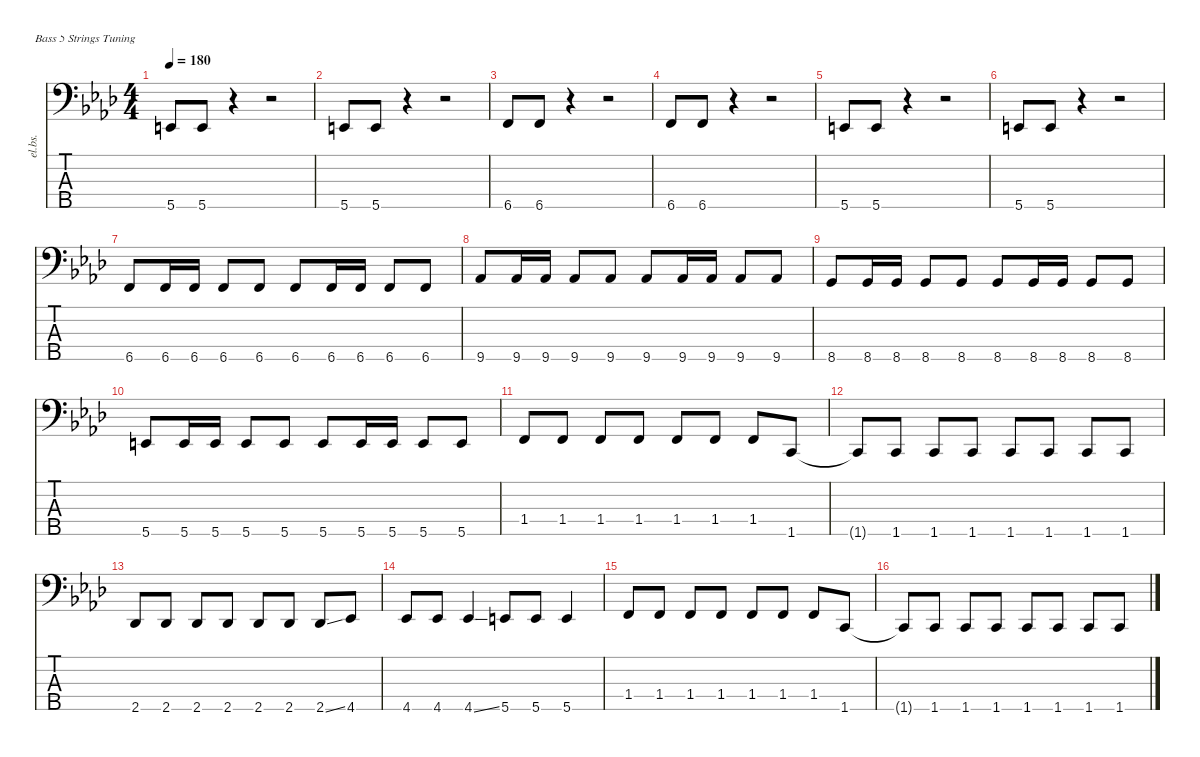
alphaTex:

\defaultSystemsLayout 4
\hideDynamics
\bracketExtendMode nobrackets
\otherSystemsTrackNameOrientation horizontal
\track ("Bass" "el.bs.") {solo instrument electricbasspick}
\staff {score tabs}
\tuning (G2 D2 A1 E1 B0)
\ts (4 4)
\tempo 180
\clef f4
\ks fminor
5.5{acc forcenatural}.8{dy f beam Up} 5.5{acc forcenatural}.8{beam Up} r.4{beam Up} r.2{beam Up} |
5.5{acc forcenatural}.8{beam Up} 5.5{acc forcenatural}.8{beam Up} r.4{beam Up} r.2{beam Up} |
6.5{acc forcenatural}.8{beam Up} 6.5{acc forcenatural}.8{beam Up} r.4{beam Up} r.2{beam Up} |
6.5{acc forcenatural}.8{beam Up} 6.5{acc forcenatural}.8{beam Up} r.4{beam Up} r.2{beam Up} |
5.5{acc forcenatural}.8{beam Up} 5.5{acc forcenatural}.8{beam Up} r.4{beam Up} r.2{beam Up} |
5.5{acc forcenatural}.8{beam Up} 5.5{acc forcenatural}.8{beam Up} r.4{beam Up} r.2{beam Up} |
6.5{acc forcenatural}.8{beam Up} 6.5{acc forcenatural}.16{beam Up} 6.5{acc forcenatural}.16{beam Up} 6.5{acc forcenatural}.8{beam Up} 6.5{acc forcenatural}.8{beam Up} 6.5{acc forcenatural}.8{beam Up} 6.5{acc forcenatural}.16{beam Up} 6.5{acc forcenatural}.16{beam Up} 6.5{acc forcenatural}.8{beam Up} 6.5{acc forcenatural}.8{beam Up} |
9.5{acc b}.8{beam Up} 9.5{acc b}.16{beam Up} 9.5{acc b}.16{beam Up} 9.5{acc b}.8{beam Up} 9.5{acc b}.8{beam Up} 9.5{acc b}.8{beam Up} 9.5{acc b}.16{beam Up} 9.5{acc b}.16{beam Up} 9.5{acc b}.8{beam Up} 9.5{acc b}.8{beam Up} |
8.5{acc forcenatural}.8{beam Up} 8.5{acc forcenatural}.16{beam Up} 8.5{acc forcenatural}.16{beam Up} 8.5{acc forcenatural}.8{beam Up} 8.5{acc forcenatural}.8{beam Up} 8.5{acc forcenatural}.8{beam Up} 8.5{acc forcenatural}.16{beam Up} 8.5{acc forcenatural}.16{beam Up} 8.5{acc forcenatural}.8{beam Up} 8.5{acc forcenatural}.8{beam Up} |
5.5{acc forcenatural}.8{beam Up} 5.5{acc forcenatural}.16{beam Up} 5.5{acc forcenatural}.16{beam Up} 5.5{acc forcenatural}.8{beam Up} 5.5{acc forcenatural}.8{beam Up} 5.5{acc forcenatural}.8{beam Up} 5.5{acc forcenatural}.16{beam Up} 5.5{acc forcenatural}.16{beam Up} 5.5{acc forcenatural}.8{beam Up} 5.5{acc forcenatural}.8{beam Up} |
1.4{acc forcenatural}.8{beam Up} 1.4{acc forcenatural}.8{beam Up} 1.4{acc forcenatural}.8{beam Up} 1.4{acc forcenatural}.8{beam Up} 1.4{acc forcenatural}.8{beam Up} 1.4{acc forcenatural}.8{beam Up} 1.4{acc forcenatural}.8{beam Up} 1.5{acc forcenatural}.8{beam Up} |
1.5{t acc forcenatural}.8{beam Up} 1.5{acc forcenatural}.8{beam Up} 1.5{acc forcenatural}.8{beam Up} 1.5{acc forcenatural}.8{beam Up} 1.5{acc forcenatural}.8{beam Up} 1.5{acc forcenatural}.8{beam Up} 1.5{acc forcenatural}.8{beam Up} 1.5{acc forcenatural}.8{beam Up} |
2.5{acc b}.8{beam Up} 2.5{acc b}.8{beam Up} 2.5{acc b}.8{beam Up} 2.5{acc b}.8{beam Up} 2.5{acc b}.8{beam Up} 2.5{acc b}.8{beam Up} 2.5{ss acc b}.8{beam Up} 4.5{acc b}.8{beam Up} |
4.5{acc b}.8{beam Up} 4.5{acc b}.8{beam Up} 4.5{ss acc b}.4{beam Up} 5.5{acc forcenatural}.8{beam Up} 5.5{acc forcenatural}.8{beam Up} 5.5{acc forcenatural}.4{beam Up} |
1.4{acc forcenatural}.8{beam Up} 1.4{acc forcenatural}.8{beam Up} 1.4{acc forcenatural}.8{beam Up} 1.4{acc forcenatural}.8{beam Up} 1.4{acc forcenatural}.8{beam Up} 1.4{acc forcenatural}.8{beam Up} 1.4{acc forcenatural}.8{beam Up} 1.5{acc forcenatural}.8{beam Up} |
1.5{t acc forcenatural}.8{beam Up} 1.5{acc forcenatural}.8{beam Up} 1.5{acc forcenatural}.8{beam Up} 1.5{acc forcenatural}.8{beam Up} 1.5{acc forcenatural}.8{beam Up} 1.5{acc forcenatural}.8{beam Up} 1.5{acc forcenatural}.8{beam Up} 1.5{acc forcenatural}.8{beam Up}
